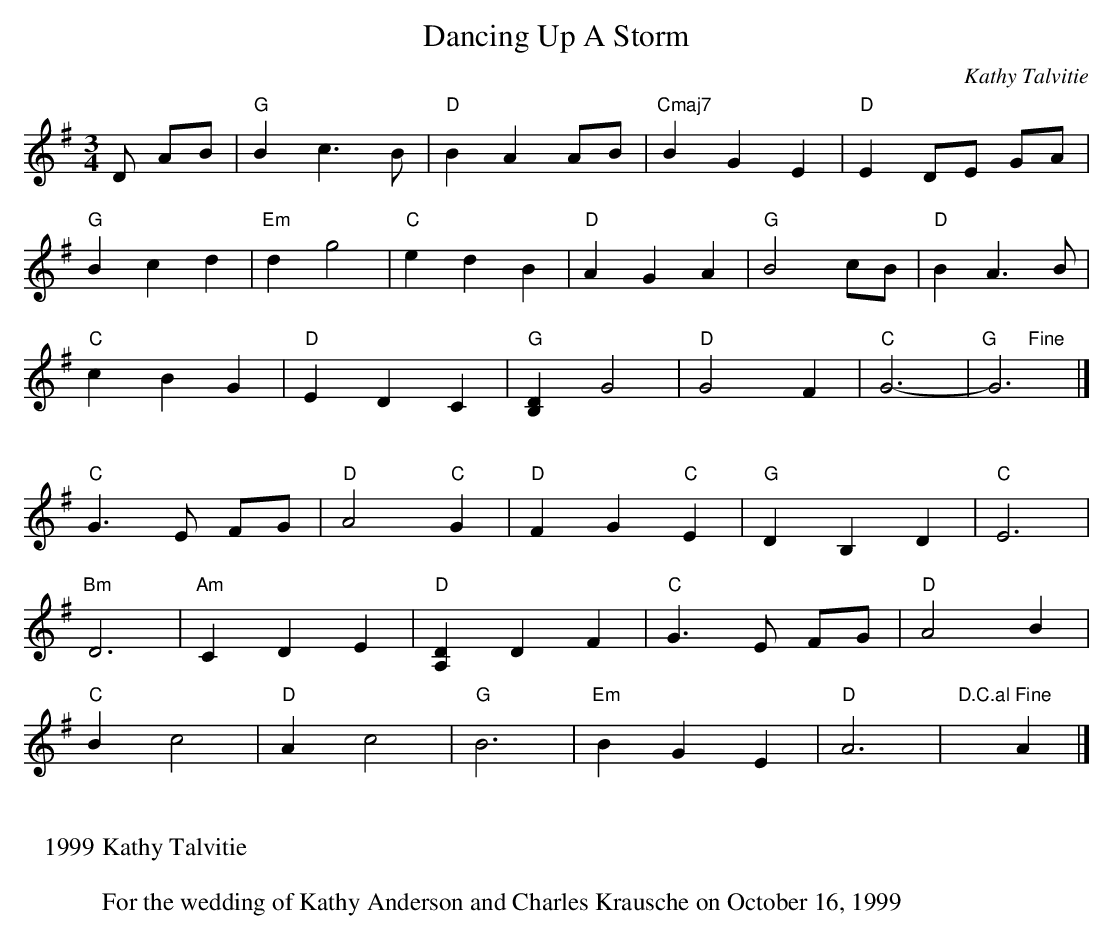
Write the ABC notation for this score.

X:1
T:Dancing Up A Storm
C:Kathy Talvitie
M:3/4
K:G
D AB| "G"B2 c2>B2 | "D"B2 A2 AB| "Cmaj7" B2G2E2 |"D" E2 DE GA |
"G"B2c2d2 | "Em" d2 g4 | "C" e2d2B2 | "D"A2G2A2|"G"B4 cB | "D"B2 A2>B2|
"C"c2B2G2 |"D"E2D2C2|"G" [D2B,2] G4| "D"G4 F2|"C"G6-|"G      Fine"G6  |]
%%vskip .25in
"C"G2>E2 FG| "D"A4 "C" G2 | "D"F2 G2 "C"E2 | "G"D2 B,2 D2|"C"E6 |
"Bm"D6 | "Am"C2D2E2 | "D"[D2A,2] D2 F2|"C"G2>E2 FG| "D"A4 B2 |
"C"B2 c4 | "D" A2 c4 | "G"B6| "Em" B2G2E2 | "D"A6-|"D.C.al Fine"xA2|]
%%vskip .25in
W:  1999 Kathy Talvitie
%%vskip .25in
W:For the wedding of Kathy Anderson and Charles Krausche on October 16, 1999
